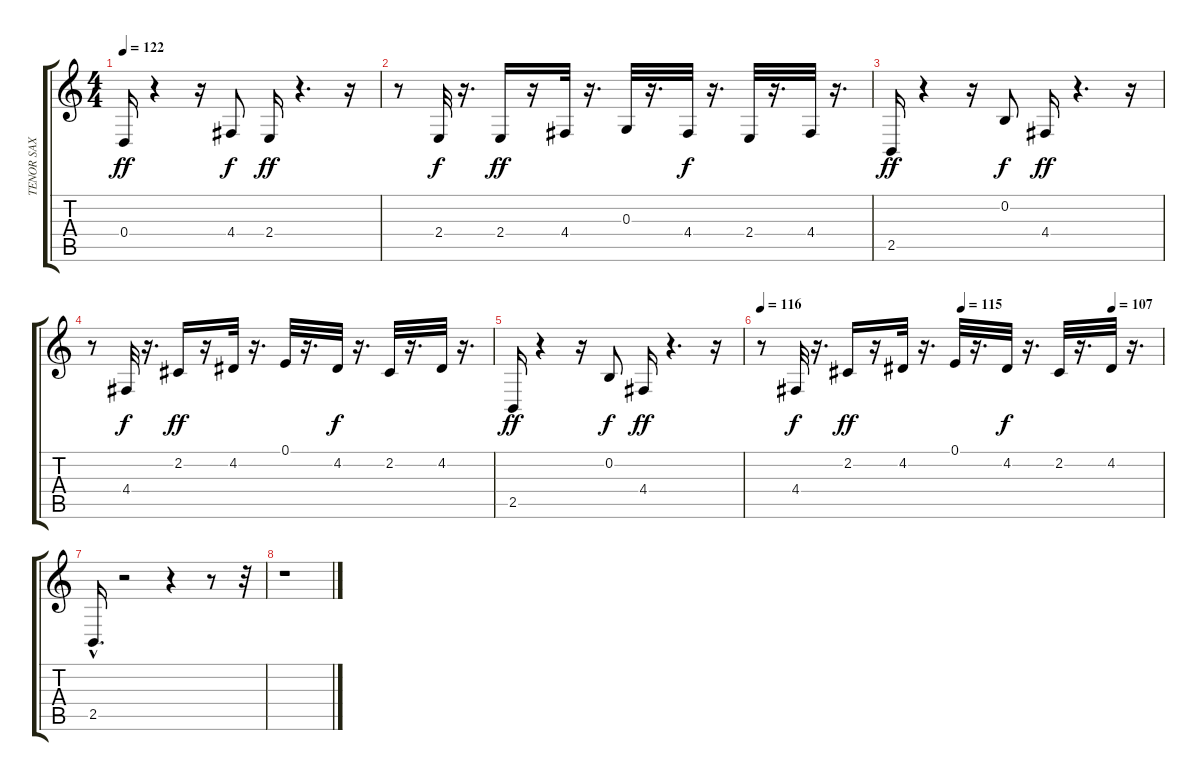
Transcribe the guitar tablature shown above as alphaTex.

\track ("TENOR SAX" "TENOR SAX") {instrument tenorsax}
\staff {score tabs}
\tuning (E4 B3 G3 D3 A2 E2) {hide}
\ts (4 4)
\tempo 122
\clef g2
\ks c
0.4.16{dy ff} r.4 r.16 4.4.8{dy f} 2.4.16{dy ff} r.4{d} r.16 |
r.8 2.4.32{dy f} r.16{d} 2.4.16{dy ff} r.16 4.4.32 r.16{d} 0.3.32 r.16{d} 4.4.32{dy f} r.16{d} 2.4.32 r.16{d} 4.4.32 r.16{d} |
2.5.16{dy ff} r.4 r.16 0.2.8{dy f} 4.4.16{dy ff} r.4{d} r.16 |
r.8 4.4.32{dy f} r.16{d} 2.2.16{dy ff} r.16 4.2.32 r.16{d} 0.1.32 r.16{d} 4.2.32{dy f} r.16{d} 2.2.32 r.16{d} 4.2.32 r.16{d} |
2.5.16{dy ff} r.4 r.16 0.2.8{dy f} 4.4.16{dy ff} r.4{d} r.16 |
\tempo 116
\tempo (115 0.5)
\tempo (107 0.875)
r.8 4.4.32{dy f} r.16{d} 2.2.16{dy ff} r.16 4.2.32 r.16{d} 0.1.32 r.16{d} 4.2.32{dy f} r.16{d} 2.2.32 r.16{d} 4.2.32 r.16{d} |
2.5{hac}.16{d} r.2 r.4 r.8 r.32 |
r.1
